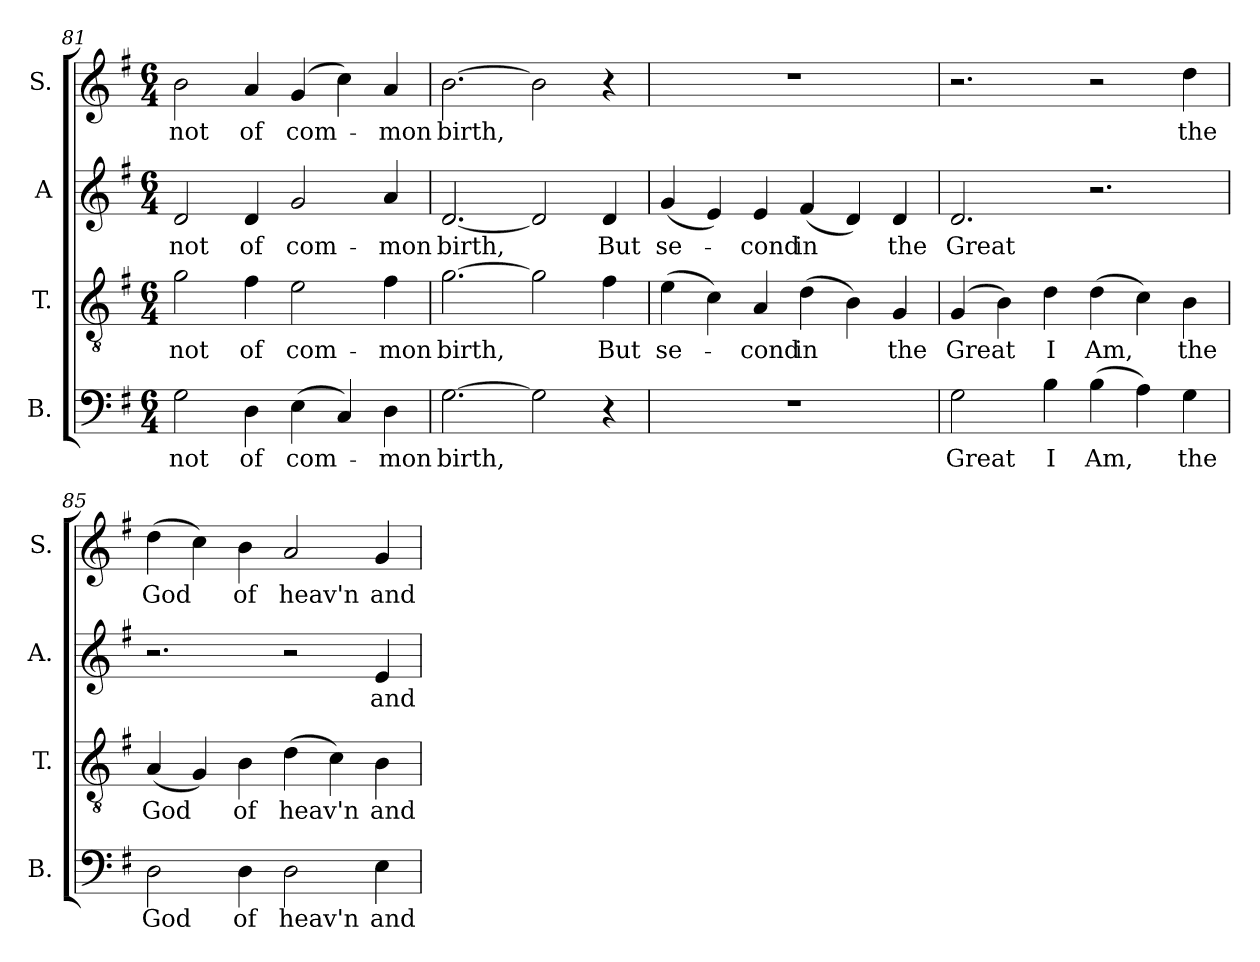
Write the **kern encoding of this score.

**kern	**text	**kern	**text	**kern	**text	**kern	**text
*part4	*part4	*part3	*part3	*part2	*part2	*part1	*part1
*staff4	*staff4	*staff3	*staff3	*staff2	*staff2	*staff1	*staff1
*I"B.	*	*I"T.	*	*I"A	*	*I"S.	*
*I'B.	*	*I'T.	*	*I'A.	*	*I'S.	*
*clefF4	*	*clefGv2	*	*clefG2	*	*clefG2	*
*	*	*ITrd7c12	*	*	*	*	*
*k[f#]	*	*k[f#]	*	*k[f#]	*	*k[f#]	*
*G:	*	*G:	*	*G:	*	*G:	*
*M6/4	*	*M6/4	*	*M6/4	*	*M6/4	*
=81	=81	=81	=81	=81	=81	=81	=81
!	!LO:LY:b:color=#000000	!	!	!	!	!	!
!	!	!	!LO:LY:b:color=#000000	!	!	!	!
!	!	!	!	!	!LO:LY:b:color=#000000	!	!
!	!	!	!	!	!	!	!LO:LY:b:color=#000000
2Gi\	not	2Gi\	not	2di/	not	2bi\	not
!	!LO:LY:b:color=#000000	!	!	!	!	!	!
!	!	!	!LO:LY:b:color=#000000	!	!	!	!
!	!	!	!	!	!LO:LY:b:color=#000000	!	!
!	!	!	!	!	!	!	!LO:LY:b:color=#000000
4Di\	of	4F#i\	of	4di/	of	4ai/	of
!	!LO:LY:b:color=#000000	!	!	!	!	!	!
!	!	!	!LO:LY:b:color=#000000	!	!	!	!
!	!	!	!	!	!LO:LY:b:color=#000000	!	!
!	!	!	!	!	!	!	!LO:LY:b:color=#000000
(4Ei\	com-	2Ei\	com-	2gi/	com-	(4gi/	com-
4Ci/)	.	.	.	.	.	4cci\)	.
!	!LO:LY:b:color=#000000	!	!	!	!	!	!
!	!	!	!LO:LY:b:color=#000000	!	!	!	!
!	!	!	!	!	!LO:LY:b:color=#000000	!	!
!	!	!	!	!	!	!	!LO:LY:b:color=#000000
4Di\	-mon	4F#i\	-mon	4ai/	-mon	4ai/	-mon
=82	=82	=82	=82	=82	=82	=82	=82
!	!LO:LY:b:color=#000000	!	!	!	!	!	!
!	!	!	!LO:LY:b:color=#000000	!	!	!	!
!	!	!	!	!	!LO:LY:b:color=#000000	!	!
!	!	!	!	!	!	!	!LO:LY:b:color=#000000
[>2.Gi\	birth,	[>2.Gi\	birth,	[<2.di/	birth,	[>2.bi\	birth,
2Gi\]	.	2Gi\]	.	2di/]	.	2bi\]	.
!	!	!	!LO:LY:b:color=#000000	!	!	!	!
!	!	!	!	!	!LO:LY:b:color=#000000	!	!
4r	.	4F#i\	But	4di/	But	4r	.
!!LO:PB:g=z
=83	=83	=83	=83	=83	=83	=83	=83
!LO:N:vis=1	!	!	!	!	!	!	!
!	!	!	!LO:LY:b:color=#000000	!	!	!	!
!	!	!	!	!	!LO:LY:b:color=#000000	!LO:N:vis=1	!
1.r	.	(4Ei\	se-	(4gi/	se-	1.r	.
.	.	4Ci\)	.	4ei/)	.	.	.
!	!	!	!LO:LY:b:color=#000000	!	!	!	!
!	!	!	!	!	!LO:LY:b:color=#000000	!	!
.	.	4AAi/	-cond	4ei/	-cond	.	.
!	!	!	!LO:LY:b:color=#000000	!	!	!	!
!	!	!	!	!	!LO:LY:b:color=#000000	!	!
.	.	(4Di\	in	(4f#i/	in	.	.
.	.	4BBi\)	.	4di/)	.	.	.
!	!	!	!LO:LY:b:color=#000000	!	!	!	!
!	!	!	!	!	!LO:LY:b:color=#000000	!	!
.	.	4GGi/	the	4di/	the	.	.
=84	=84	=84	=84	=84	=84	=84	=84
!	!LO:LY:b:color=#000000	!	!	!	!	!	!
!	!	!	!LO:LY:b:color=#000000	!	!	!	!
!	!	!	!	!	!LO:LY:b:color=#000000	!	!
2Gi\	Great	(4GGi/	Great	2.di/	Great	2.r	.
.	.	4BBi\)	.	.	.	.	.
!	!LO:LY:b:color=#000000	!	!	!	!	!	!
!	!	!	!LO:LY:b:color=#000000	!	!	!	!
4Bi\	I	4Di\	I	.	.	.	.
!	!LO:LY:b:color=#000000	!	!	!	!	!	!
!	!	!	!LO:LY:b:color=#000000	!	!	!	!
(4Bi\	Am,	(4Di\	Am,	2.r	.	2r	.
4Ai\)	.	4Ci\)	.	.	.	.	.
!	!LO:LY:b:color=#000000	!	!	!	!	!	!
!	!	!	!LO:LY:b:color=#000000	!	!	!	!
!	!	!	!	!	!	!	!LO:LY:b:color=#000000
4Gi\	the	4BBi\	the	.	.	4ddi\	the
=85	=85	=85	=85	=85	=85	=85	=85
!	!LO:LY:b:color=#000000	!	!	!	!	!	!
!	!	!	!LO:LY:b:color=#000000	!	!	!	!
!	!	!	!	!	!	!	!LO:LY:b:color=#000000
2Di\	God	(4AAi/	God	2.r	.	(4ddi\	God
.	.	4GGi/)	.	.	.	4cci\)	.
!	!LO:LY:b:color=#000000	!	!	!	!	!	!
!	!	!	!LO:LY:b:color=#000000	!	!	!	!
!	!	!	!	!	!	!	!LO:LY:b:color=#000000
4Di\	of	4BBi\	of	.	.	4bi\	of
!	!LO:LY:b:color=#000000	!	!	!	!	!	!
!	!	!	!LO:LY:b:color=#000000	!	!	!	!
!	!	!	!	!	!	!	!LO:LY:b:color=#000000
2Di\	heav'n	(4Di\	heav'n	2r	.	2ai/	heav'n
.	.	4Ci\)	.	.	.	.	.
!	!LO:LY:b:color=#000000	!	!	!	!	!	!
!	!	!	!LO:LY:b:color=#000000	!	!	!	!
!	!	!	!	!	!LO:LY:b:color=#000000	!	!
!	!	!	!	!	!	!	!LO:LY:b:color=#000000
4Ei\	and	4BBi\	and	4ei/	and	4gi/	and
=	=	=	=	=	=	=	=
*-	*-	*-	*-	*-	*-	*-	*-
